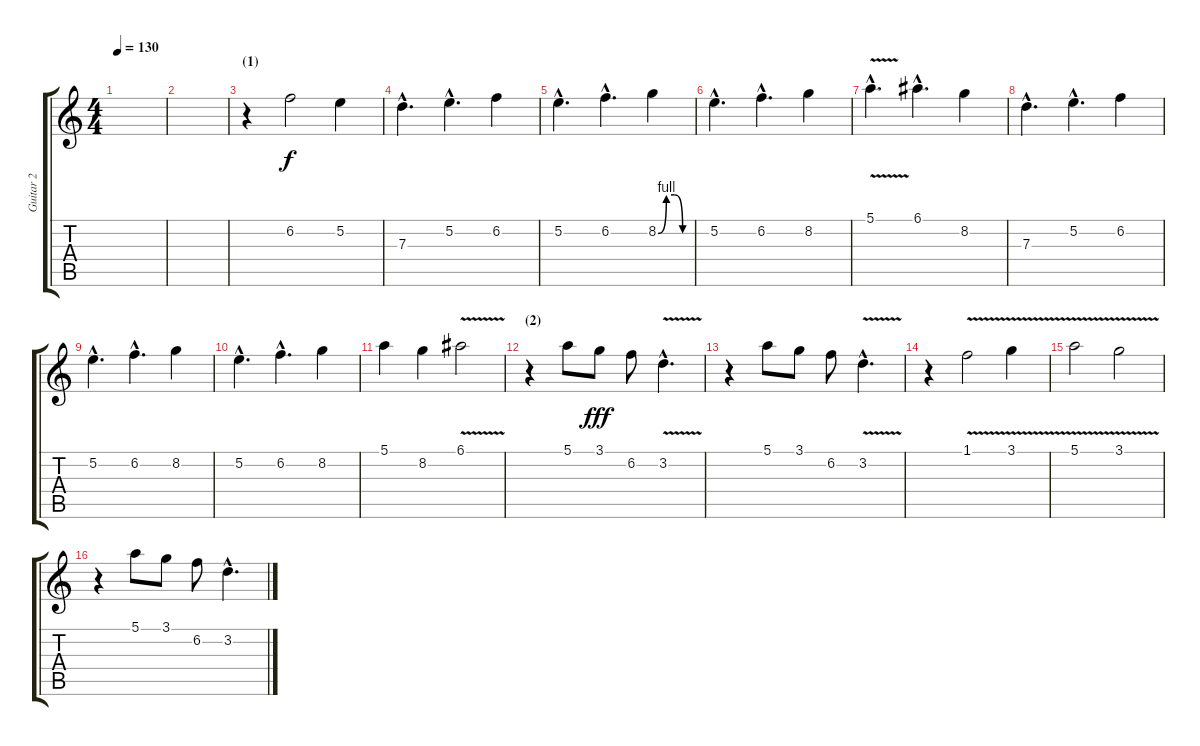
\track ("Guitar 2" "Guitar 2") {instrument overdrivenguitar}
\staff {score tabs}
\tuning (E4 B3 G3 D3 A2 E2) {hide}
\ts (4 4)
\tempo 130
\clef g2
\ks c
|
|
\section ("" "(1)")
r.4 6.2.2 5.2.4 |
7.3{hac}.4{d} 5.2{hac}.4{d} 6.2.4 |
5.2{hac}.4{d} 6.2{hac}.4{d} 8.2{be (custom 0 0 15 4 30 4 45 0 60 0)}.4 |
5.2{hac}.4{d} 6.2{hac}.4{d} 8.2.4 |
5.1{v hac}.4{d} 6.1{hac}.4{d} 8.2.4 |
7.3{hac}.4{d} 5.2{hac}.4{d} 6.2.4 |
5.2{hac}.4{d} 6.2{hac}.4{d} 8.2.4 |
5.2{hac}.4{d} 6.2{hac}.4{d} 8.2.4 |
5.1.4 8.2.4 6.1{v}.2 |
\section ("" "(2)")
r.4 5.1.8{dy f} 3.1.8{dy fff} 6.2.8 3.2{v hac}.4{d} |
r.4 5.1.8 3.1.8 6.2.8 3.2{v hac}.4{d} |
r.4 1.1{v}.2 3.1{v}.4 |
5.1{v}.2 3.1{v}.2 |
r.4 5.1.8 3.1.8 6.2.8 3.2{hac}.4{d}
